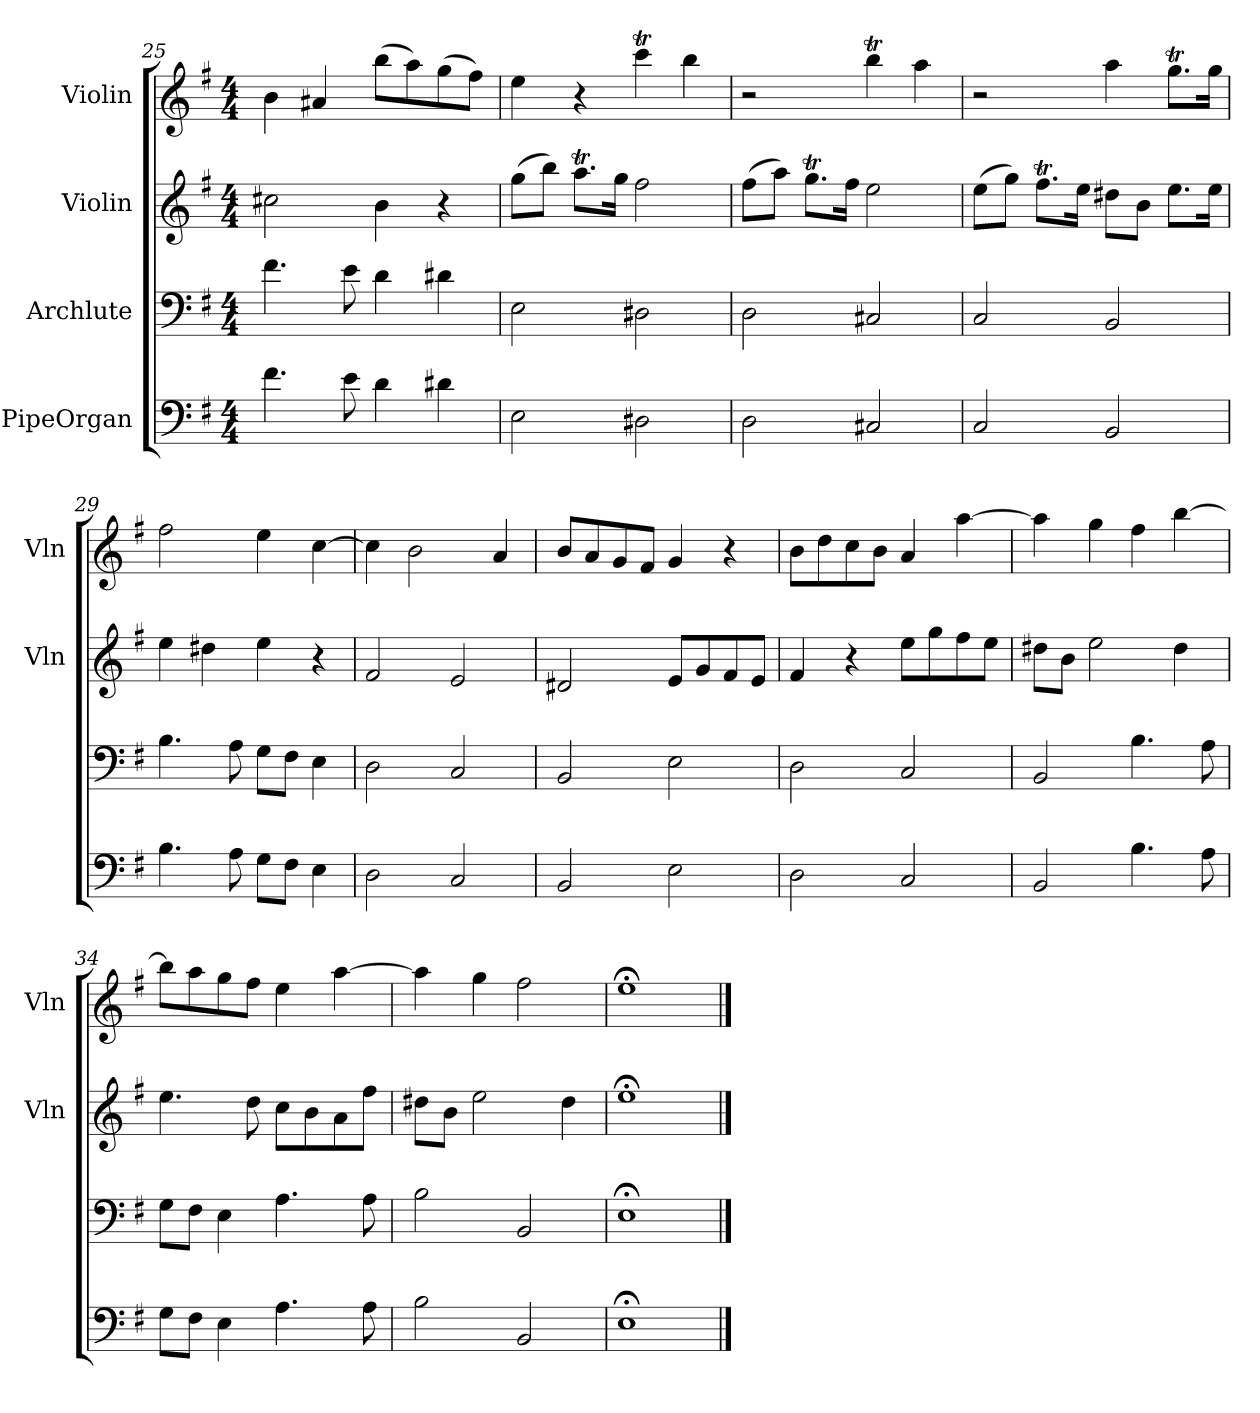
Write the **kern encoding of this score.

**kern	**kern	**kern	**kern
*part4	*part3	*part2	*part1
*staff4	*staff3	*staff2	*staff1
*I"PipeOrgan	*I"Archlute	*I"Violin	*I"Violin
*	*	*I'Vln	*I'Vln
*clefF4	*clefF4	*clefG2	*clefG2
*k[f#]	*k[f#]	*k[f#]	*k[f#]
*e:	*e:	*e:	*e:
*M4/4	*M4/4	*M4/4	*M4/4
=25	=25	=25	=25
4.f#\	4.f#\	2cc#X\	4b\
.	.	.	4a#X/
8e\	8e\	.	.
4d\	4d\	4b\	(8bb\L
.	.	.	8aa\)
4d#X\	4d#X\	4r	(8gg\
.	.	.	8ff#\J)
=26	=26	=26	=26
2E\	2E\	(8gg\L	4ee\
.	.	8bb\J)	.
.	.	8.aaT\L	4r
.	.	16gg\Jk	.
2D#X\	2D#X\	2ff#\	4cccT\
.	.	.	4bb\
=27	=27	=27	=27
2D\	2D\	(8ff#\L	2r
.	.	8aa\J)	.
.	.	8.ggT\L	.
.	.	16ff#\Jk	.
2C#X/	2C#X/	2ee\	4bbt\
.	.	.	4aa\
=28	=28	=28	=28
2C/	2C/	(8ee\L	2r
.	.	8gg\J)	.
.	.	8.ff#t\L	.
.	.	16ee\Jk	.
2BB/	2BB/	8dd#X\L	4aa\
.	.	8b\J	.
.	.	8.ee\L	8.ggT\L
.	.	16ee\Jk	16gg\Jk
=29	=29	=29	=29
4.B\	4.B\	4ee\	2ff#\
.	.	4dd#X\	.
8A\	8A\	.	.
8G\L	8G\L	4ee\	4ee\
8F#\J	8F#\J	.	.
4E\	4E\	4r	[4cc\
=30	=30	=30	=30
2D\	2D\	2f#/	4cc\]
.	.	.	2b\
2C/	2C/	2e/	.
.	.	.	4a/
=31	=31	=31	=31
2BB/	2BB/	2d#X/	8b/L
.	.	.	8a/
.	.	.	8g/
.	.	.	8f#/J
2E\	2E\	8e/L	4g/
.	.	8g/	.
.	.	8f#/	4r
.	.	8e/J	.
=32	=32	=32	=32
2D\	2D\	4f#/	8b\L
.	.	.	8dd\
.	.	4r	8cc\
.	.	.	8b\J
2C/	2C/	8ee\L	4a/
.	.	8gg\	.
.	.	8ff#\	[4aa\
.	.	8ee\J	.
=33	=33	=33	=33
2BB/	2BB/	8dd#X\L	4aa\]
.	.	8b\J	.
.	.	2ee\	4gg\
4.B\	4.B\	.	4ff#\
.	.	4dd#\	[4bb\
8A\	8A\	.	.
=34	=34	=34	=34
8G\L	8G\L	4.ee\	8bb\L]
8F#\J	8F#\J	.	8aa\
4E\	4E\	.	8gg\
.	.	8dd\	8ff#\J
4.A\	4.A\	8cc\L	4ee\
.	.	8b\	.
.	.	8a\	[4aa\
8A\	8A\	8ff#\J	.
=35	=35	=35	=35
2B\	2B\	8dd#X\L	4aa\]
.	.	8b\J	.
.	.	2ee\	4gg\
2BB/	2BB/	.	2ff#\
.	.	4dd#\	.
=36	=36	=36	=36
1E;<\	1E;<\	1ee;<\	1ee;<\
==	==	==	==
*-	*-	*-	*-
